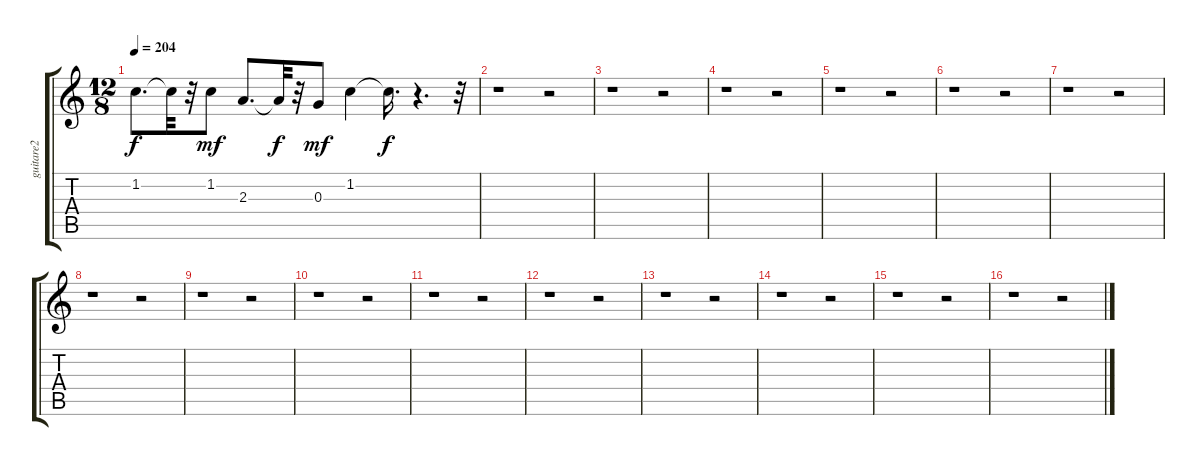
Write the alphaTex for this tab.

\track ("guitare2" "guitare2") {instrument acousticguitarnylon}
\staff {score tabs}
\tuning (E4 B3 G3 D3 A2 E2) {hide}
\ts (12 8)
\tempo 204
\clef g2
\ks c
1.2{t}.8{d dy f} 1.2{t}.32 r.32 1.2.8{dy mf} 2.3.8{d} 2.3{t}.32{dy f} r.32 0.3.8{dy mf} 1.2.4 1.2{t}.16{d dy f} r.4{d} r.32 |
r.1 r.2 |
r.1 r.2 |
r.1 r.2 |
r.1 r.2 |
r.1 r.2 |
r.1 r.2 |
r.1 r.2 |
r.1 r.2 |
r.1 r.2 |
r.1 r.2 |
r.1 r.2 |
r.1 r.2 |
r.1 r.2 |
r.1 r.2 |
r.1 r.2
